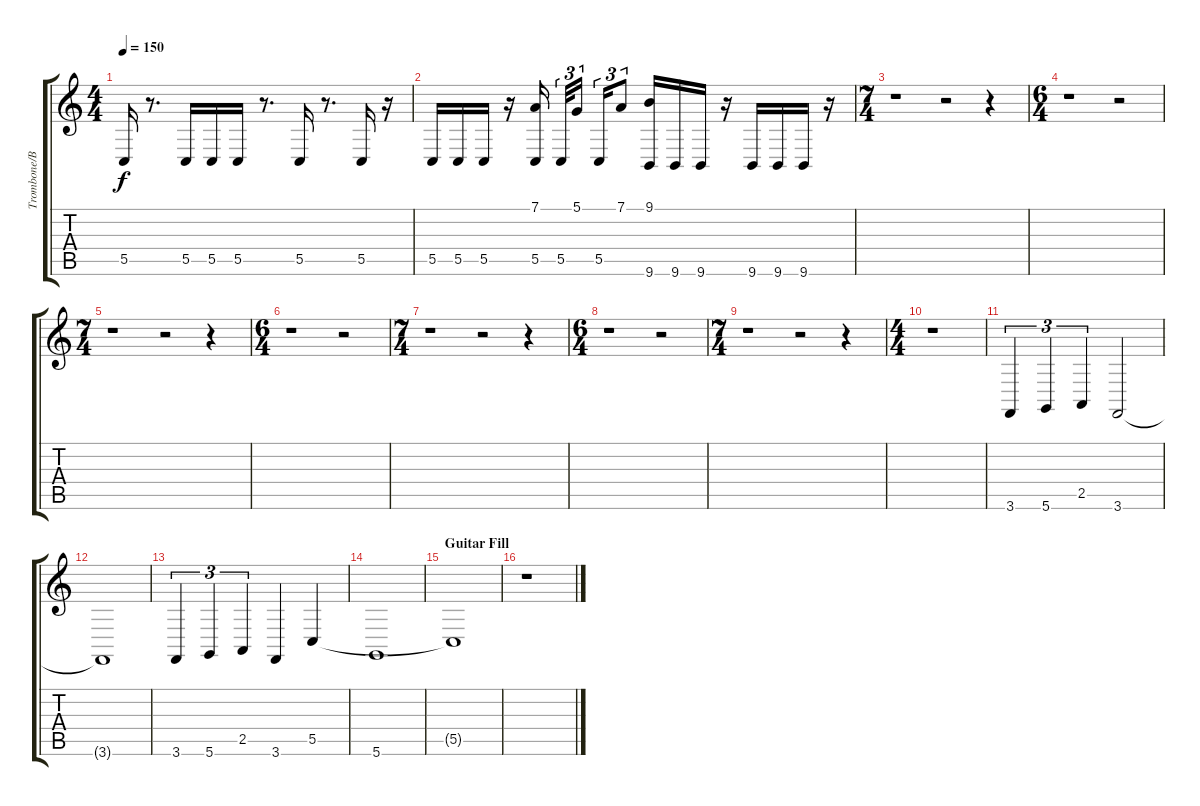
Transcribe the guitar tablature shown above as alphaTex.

\track ("Trombone/Brass" "Trombone/B") {instrument trombone}
\staff {score tabs}
\tuning (D4 A3 F3 C3 G2 D2) {hide}
\ts (4 4)
\tempo 150
\clef g2
\ks c
5.5.16{dy f} r.8{d} 5.5.16 5.5.16 5.5.16 r.8{d} 5.5.16 r.8{d} 5.5.16 r.16 |
5.5.16 5.5.16 5.5.16 r.16 (7.1 5.5).16 5.5.32{tu (3 2)} 5.1.16{tu (3 2)} 5.5.16{tu (3 2)} 7.1.8{tu (3 2)} (9.1 9.6).16 9.6.16 9.6.16 r.16 9.6.16 9.6.16 9.6.16 r.16 |
\ts (7 4)
r.1 r.2 r.4 |
\ts (6 4)
r.1 r.2 |
\ts (7 4)
r.1 r.2 r.4 |
\ts (6 4)
r.1 r.2 |
\ts (7 4)
r.1 r.2 r.4 |
\ts (6 4)
r.1 r.2 |
\ts (7 4)
r.1 r.2 r.4 |
\ts (4 4)
r.1 |
3.6.4{tu (3 2) volume 12 balance 8} 5.6.4{tu (3 2)} 2.5.4{tu (3 2)} 3.6.2 |
3.6{t}.1 |
3.6.4{tu (3 2)} 5.6.4{tu (3 2)} 2.5.4{tu (3 2)} 3.6.4 5.5.4 |
5.6.1 |
\section ("" "Guitar Fill")
5.5{t}.1 |
r.1
